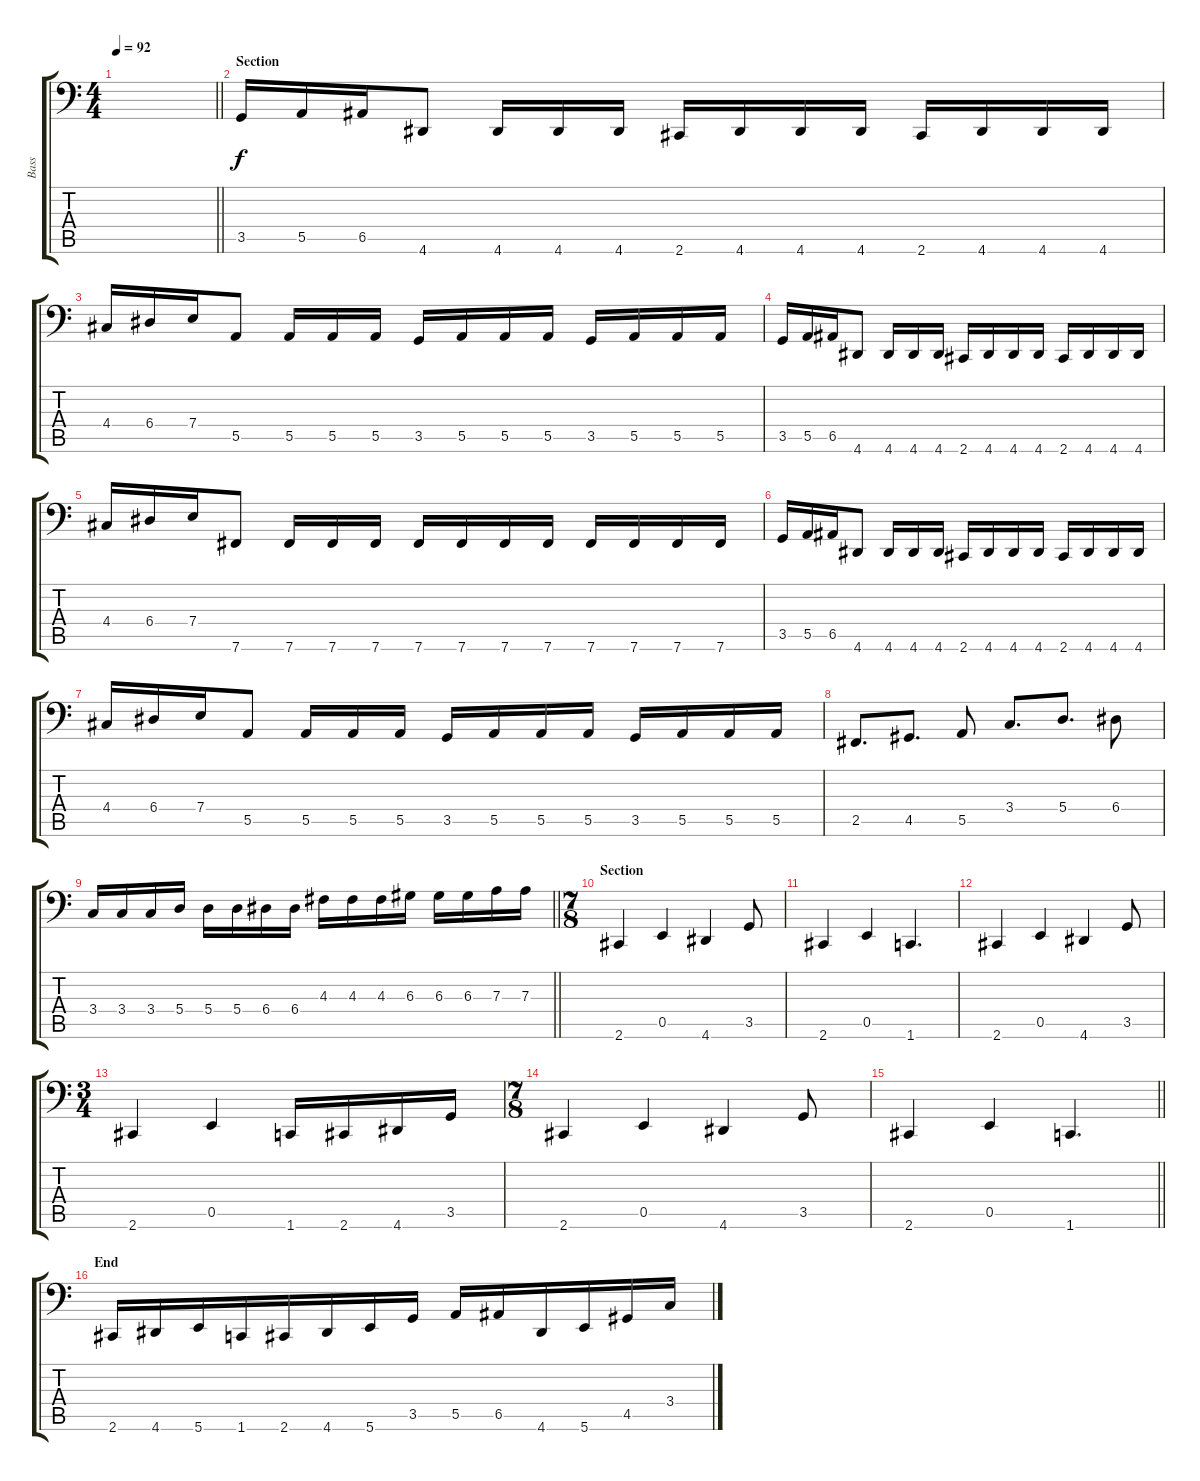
\track ("Bass" "Bass") {instrument electricbassfinger}
\staff {score tabs}
\tuning (C3 G2 D2 A1 E1 B0) {hide}
\ts (4 4)
\tempo 92
\clef f4
\barLineRight lightlight
\ks c
|
\section ("" "Section")
3.5.16 5.5.16 6.5.16 4.6.8 4.6.16 4.6.16 4.6.16 2.6.16 4.6.16 4.6.16 4.6.16 2.6.16 4.6.16 4.6.16 4.6.16 |
4.4.16 6.4.16 7.4.16 5.5.8 5.5.16 5.5.16 5.5.16 3.5.16 5.5.16 5.5.16 5.5.16 3.5.16 5.5.16 5.5.16 5.5.16 |
3.5.16 5.5.16 6.5.16 4.6.8 4.6.16 4.6.16 4.6.16 2.6.16 4.6.16 4.6.16 4.6.16 2.6.16 4.6.16 4.6.16 4.6.16 |
4.4.16 6.4.16 7.4.16 7.6.8 7.6.16 7.6.16 7.6.16 7.6.16 7.6.16 7.6.16 7.6.16 7.6.16 7.6.16 7.6.16 7.6.16 |
3.5.16 5.5.16 6.5.16 4.6.8 4.6.16 4.6.16 4.6.16 2.6.16 4.6.16 4.6.16 4.6.16 2.6.16 4.6.16 4.6.16 4.6.16 |
4.4.16 6.4.16 7.4.16 5.5.8 5.5.16 5.5.16 5.5.16 3.5.16 5.5.16 5.5.16 5.5.16 3.5.16 5.5.16 5.5.16 5.5.16 |
2.5.8{d} 4.5.8{d} 5.5.8 3.4.8{d} 5.4.8{d} 6.4.8 |
\barLineRight lightlight
3.4.16 3.4.16 3.4.16 5.4.16 5.4.16 5.4.16 6.4.16 6.4.16 4.3.16 4.3.16 4.3.16 6.3.16 6.3.16 6.3.16 7.3.16 7.3.16 |
\ts (7 8)
\section ("" "Section")
2.6.4 0.5.4 4.6.4 3.5.8 |
2.6.4 0.5.4 1.6.4{d} |
2.6.4 0.5.4 4.6.4 3.5.8 |
\ts (3 4)
2.6.4 0.5.4 1.6.16 2.6.16 4.6.16 3.5.16 |
\ts (7 8)
2.6.4 0.5.4 4.6.4 3.5.8 |
\barLineRight lightlight
2.6.4 0.5.4 1.6.4{d} |
\section ("" "End")
2.6.16 4.6.16 5.6.16 1.6.16 2.6.16 4.6.16 5.6.16 3.5.16 5.5.16 6.5.16 4.6.16 5.6.16 4.5.16 3.4.16
